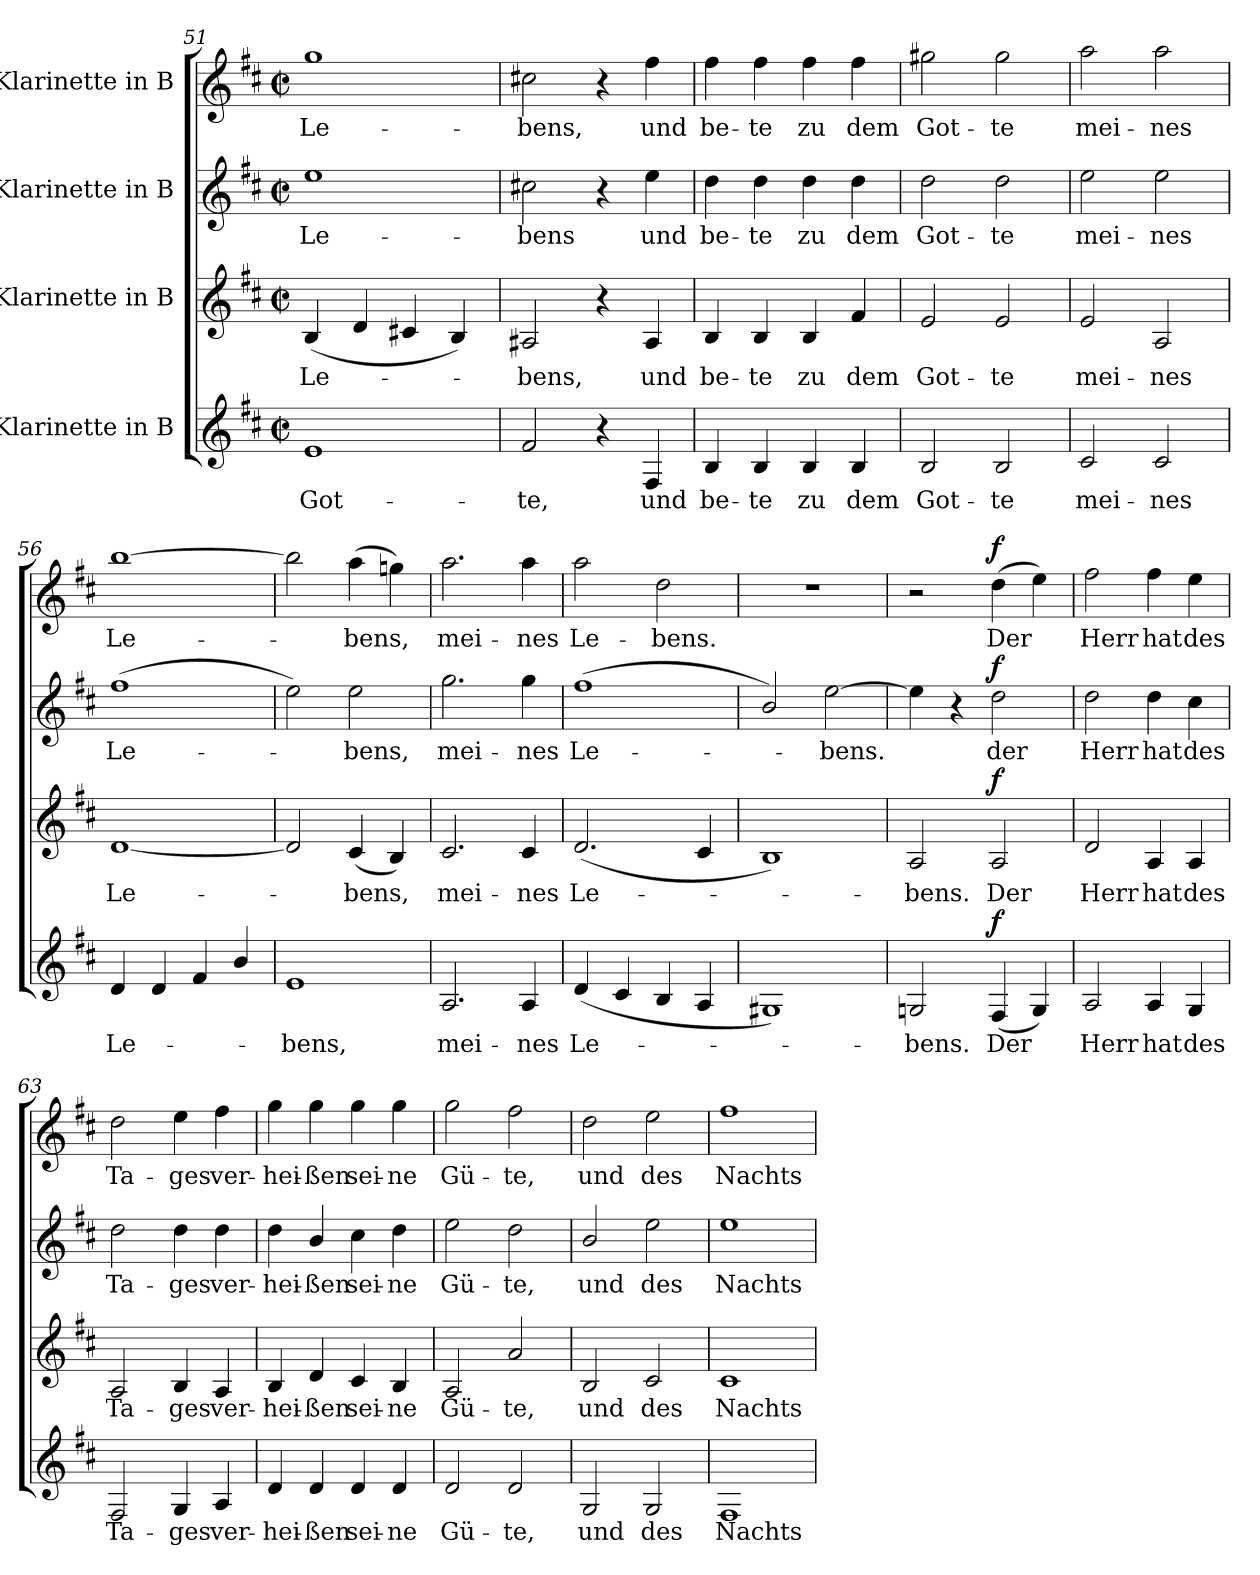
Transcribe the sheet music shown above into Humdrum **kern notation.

**kern	**text	**dynam	**kern	**text	**dynam	**kern	**text	**dynam	**kern	**text	**dynam
*part4	*part4	*part4	*part3	*part3	*part3	*part2	*part2	*part2	*part1	*part1	*part1
*staff4	*staff4	*staff4	*staff3	*staff3	*staff3	*staff2	*staff2	*staff2	*staff1	*staff1	*staff1
*I"Klarinette in B	*	*	*I"Klarinette in B	*	*	*I"Klarinette in B	*	*	*I"Klarinette in B	*	*
!!LO:PB:g=z
*clefG2	*	*	*clefG2	*	*	*clefG2	*	*	*clefG2	*	*
*ITrd1c2	*	*	*ITrd1c2	*	*	*ITrd1c2	*	*	*ITrd1c2	*	*
*k[]	*	*	*k[]	*	*	*k[]	*	*	*k[]	*	*
*M2/2	*	*	*M2/2	*	*	*M2/2	*	*	*M2/2	*	*
*met(c|)	*	*	*met(c|)	*	*	*met(c|)	*	*	*met(c|)	*	*
=51	=51	=51	=51	=51	=51	=51	=51	=51	=51	=51	=51
!	!LO:LY:b	!	!	!LO:LY:b	!	!	!LO:LY:b	!	!	!LO:LY:b	!
1d	Got-	.	(<4A/	Le-	.	1dd	Le-	.	1ff	Le-	.
.	.	.	4c/	.	.	.	.	.	.	.	.
.	.	.	4Bn/	.	.	.	.	.	.	.	.
.	.	.	4A/)	.	.	.	.	.	.	.	.
=52	=52	=52	=52	=52	=52	=52	=52	=52	=52	=52	=52
!	!LO:LY:b	!	!	!LO:LY:b	!	!	!LO:LY:b	!	!	!LO:LY:b	!
2e/	-te,	.	2G#X/	-bens,	.	2bn\	bens	.	2bn\	-bens,	.
4r	.	.	4r	.	.	4r	.	.	4r	.	.
!	!LO:LY:b	!	!	!LO:LY:b	!	!	!LO:LY:b	!	!	!LO:LY:b	!
4E/	und	.	4G#/	und	.	4dd\	und	.	4ee\	und	.
=53	=53	=53	=53	=53	=53	=53	=53	=53	=53	=53	=53
!	!LO:LY:b	!	!	!LO:LY:b	!	!	!LO:LY:b	!	!	!LO:LY:b	!
4A/	be-	.	4A/	be-	.	4cc\	be-	.	4ee\	be-	.
!	!LO:LY:b	!	!	!LO:LY:b	!	!	!LO:LY:b	!	!	!LO:LY:b	!
4A/	-te	.	4A/	-te	.	4cc\	-te	.	4ee\	-te	.
!	!LO:LY:b	!	!	!LO:LY:b	!	!	!LO:LY:b	!	!	!LO:LY:b	!
4A/	zu	.	4A/	zu	.	4cc\	zu	.	4ee\	zu	.
!	!LO:LY:b	!	!	!LO:LY:b	!	!	!LO:LY:b	!	!	!LO:LY:b	!
4A/	dem	.	4e/	dem	.	4cc\	dem	.	4ee\	dem	.
=54	=54	=54	=54	=54	=54	=54	=54	=54	=54	=54	=54
!	!LO:LY:b	!	!	!LO:LY:b	!	!	!LO:LY:b	!	!	!LO:LY:b	!
2A/	Got-	.	2d/	Got-	.	2cc\	Got-	.	2ff#X\	Got-	.
!	!LO:LY:b	!	!	!LO:LY:b	!	!	!LO:LY:b	!	!	!LO:LY:b	!
2A/	-te	.	2d/	-te	.	2cc\	-te	.	2ff#\	-te	.
=55	=55	=55	=55	=55	=55	=55	=55	=55	=55	=55	=55
!	!LO:LY:b	!	!	!LO:LY:b	!	!	!LO:LY:b	!	!	!LO:LY:b	!
2B/	mei-	.	2d/	mei-	.	2dd\	mei-	.	2gg\	mei-	.
!	!LO:LY:b	!	!	!LO:LY:b	!	!	!LO:LY:b	!	!	!LO:LY:b	!
2B/	-nes	.	2G/	-nes	.	2dd\	-nes	.	2gg\	-nes	.
=56	=56	=56	=56	=56	=56	=56	=56	=56	=56	=56	=56
!	!LO:LY:b	!	!	!LO:LY:b	!	!	!LO:LY:b	!	!	!LO:LY:b	!
4c/	Le-	.	[1c	Le-	.	(>1ee	Le-	.	[1aa	Le-	.
4c/	.	.	.	.	.	.	.	.	.	.	.
4e/	.	.	.	.	.	.	.	.	.	.	.
4a/	.	.	.	.	.	.	.	.	.	.	.
=57	=57	=57	=57	=57	=57	=57	=57	=57	=57	=57	=57
!	!LO:LY:b	!	!	!	!	!	!	!	!	!	!
1d	-bens,	.	2c/]	.	.	2dd\)	.	.	2aa\]	.	.
!	!	!	!	!LO:LY:b	!	!	!LO:LY:b	!	!	!LO:LY:b	!
.	.	.	(<4B/	-bens,	.	2dd\	-bens,	.	(>4gg\	-bens,	.
.	.	.	4A/)	.	.	.	.	.	4ffn\)	.	.
!!LO:LB:g=z
=58	=58	=58	=58	=58	=58	=58	=58	=58	=58	=58	=58
!	!LO:LY:b	!	!	!LO:LY:b	!	!	!LO:LY:b	!	!	!LO:LY:b	!
2.G/	mei-	.	2.B/	mei-	.	2.ff\	-mei-	.	2.gg\	mei--	.
!	!LO:LY:b	!	!	!LO:LY:b	!	!	!LO:LY:b	!	!	!LO:LY:b	!
4G/	-nes	.	4B/	-nes	.	4ff\	-nes	.	4gg\	-nes	.
=59	=59	=59	=59	=59	=59	=59	=59	=59	=59	=59	=59
!	!LO:LY:b	!	!	!LO:LY:b	!	!	!LO:LY:b	!	!	!LO:LY:b	!
(<4c/	Le-	.	(<2.c/	Le-	.	(>1ee	Le-	.	2gg\	Le-	.
4B/	.	.	.	.	.	.	.	.	.	.	.
!	!	!	!	!	!	!	!	!	!	!LO:LY:b	!
4A/	.	.	.	.	.	.	.	.	2cc\	-bens.	.
4G/	.	.	4B/	.	.	.	.	.	.	.	.
=60	=60	=60	=60	=60	=60	=60	=60	=60	=60	=60	=60
1F#X)	.	.	1A)	.	.	2a/)	.	.	1r	.	.
!	!	!	!	!	!	!	!LO:LY:b	!	!	!	!
.	.	.	.	.	.	[2dd\	-bens.	.	.	.	.
=61	=61	=61	=61	=61	=61	=61	=61	=61	=61	=61	=61
!	!LO:LY:b	!	!	!LO:LY:b	!	!	!	!	!	!	!
2Fn/	-bens.	.	2G/	-bens.	.	4dd\]	.	.	2r	.	.
.	.	.	.	.	.	4r	.	.	.	.	.
!	!LO:LY:b	!LO:DY:b	!	!LO:LY:b	!LO:DY:b	!	!LO:LY:b	!LO:DY:b	!	!LO:LY:b	!LO:DY:b
(<4E/	Der	f	2G/	Der	f	2cc\	der	f	(>4cc\	Der	f
4F/)	.	.	.	.	.	.	.	.	4dd\)	.	.
=62	=62	=62	=62	=62	=62	=62	=62	=62	=62	=62	=62
!	!LO:LY:b	!	!	!LO:LY:b	!	!	!LO:LY:b	!	!	!LO:LY:b	!
2G/	Herr	.	2c/	-Herr	.	2cc\	Herr	.	2ee\	Herr	.
!	!LO:LY:b	!	!	!LO:LY:b	!	!	!LO:LY:b	!	!	!LO:LY:b	!
4G/	hat	.	4G/	hat	.	4cc\	hat	.	4ee\	hat	.
!	!LO:LY:b	!	!	!LO:LY:b	!	!	!LO:LY:b	!	!	!LO:LY:b	!
4F/	des	.	4G/	des	.	4b\	des	.	4dd\	des	.
=63	=63	=63	=63	=63	=63	=63	=63	=63	=63	=63	=63
!	!LO:LY:b	!	!	!LO:LY:b	!	!	!LO:LY:b	!	!	!LO:LY:b	!
2E/	Ta-	.	2G/	Ta-	.	2cc\	Ta-	.	2cc\	Ta-	.
!	!LO:LY:b	!	!	!LO:LY:b	!	!	!LO:LY:b	!	!	!LO:LY:b	!
4F/	-ges	.	4A/	-ges	.	4cc\	-ges	.	4dd\	-ges	.
!	!LO:LY:b	!	!	!LO:LY:b	!	!	!LO:LY:b	!	!	!LO:LY:b	!
4G/	ver-	.	4G/	ver-	.	4cc\	ver-	.	4ee\	ver-	.
!!LO:PB:g=z
=64	=64	=64	=64	=64	=64	=64	=64	=64	=64	=64	=64
!	!LO:LY:b	!	!	!LO:LY:b	!	!	!LO:LY:b	!	!	!LO:LY:b	!
4c/	hei-	.	4A/	hei-	.	4cc\	-hei-	.	4ff\	-hei-	.
!	!LO:LY:b	!	!	!LO:LY:b	!	!	!LO:LY:b	!	!	!LO:LY:b	!
4c/	-ßen	.	4c/	-ßen	.	4a/	-ßen	.	4ff\	-ßen	.
!	!LO:LY:b	!	!	!LO:LY:b	!	!	!LO:LY:b	!	!	!LO:LY:b	!
4c/	sei-	.	4B/	sei-	.	4b\	sei-	.	4ff\	sei-	.
!	!LO:LY:b	!	!	!LO:LY:b	!	!	!LO:LY:b	!	!	!LO:LY:b	!
4c/	-ne	.	4A/	-ne	.	4cc\	-ne	.	4ff\	-ne	.
=65	=65	=65	=65	=65	=65	=65	=65	=65	=65	=65	=65
!	!LO:LY:b	!	!	!LO:LY:b	!	!	!LO:LY:b	!	!	!LO:LY:b	!
2c/	Gü-	.	2G/	Gü-	.	2dd\	Gü-	.	2ff\	Gü-	.
!	!LO:LY:b	!	!	!LO:LY:b	!	!	!LO:LY:b	!	!	!LO:LY:b	!
2c/	-te,	.	2g/	-te,	.	2cc\	-te,	.	2ee\	-te,	.
=66	=66	=66	=66	=66	=66	=66	=66	=66	=66	=66	=66
!	!LO:LY:b	!	!	!LO:LY:b	!	!	!LO:LY:b	!	!	!LO:LY:b	!
2F/	und	.	2A/	und	.	2a/	und	.	2cc\	und	.
!	!LO:LY:b	!	!	!LO:LY:b	!	!	!LO:LY:b	!	!	!LO:LY:b	!
2F/	des	.	2B/	des	.	2dd\	des	.	2dd\	des	.
=67	=67	=67	=67	=67	=67	=67	=67	=67	=67	=67	=67
!	!LO:LY:b	!	!	!LO:LY:b	!	!	!LO:LY:b	!	!	!LO:LY:b	!
1E	Nachts	.	1B	Nachts	.	1dd	Nachts	.	1ee	Nachts	.
=	=	=	=	=	=	=	=	=	=	=	=
*-	*-	*-	*-	*-	*-	*-	*-	*-	*-	*-	*-
